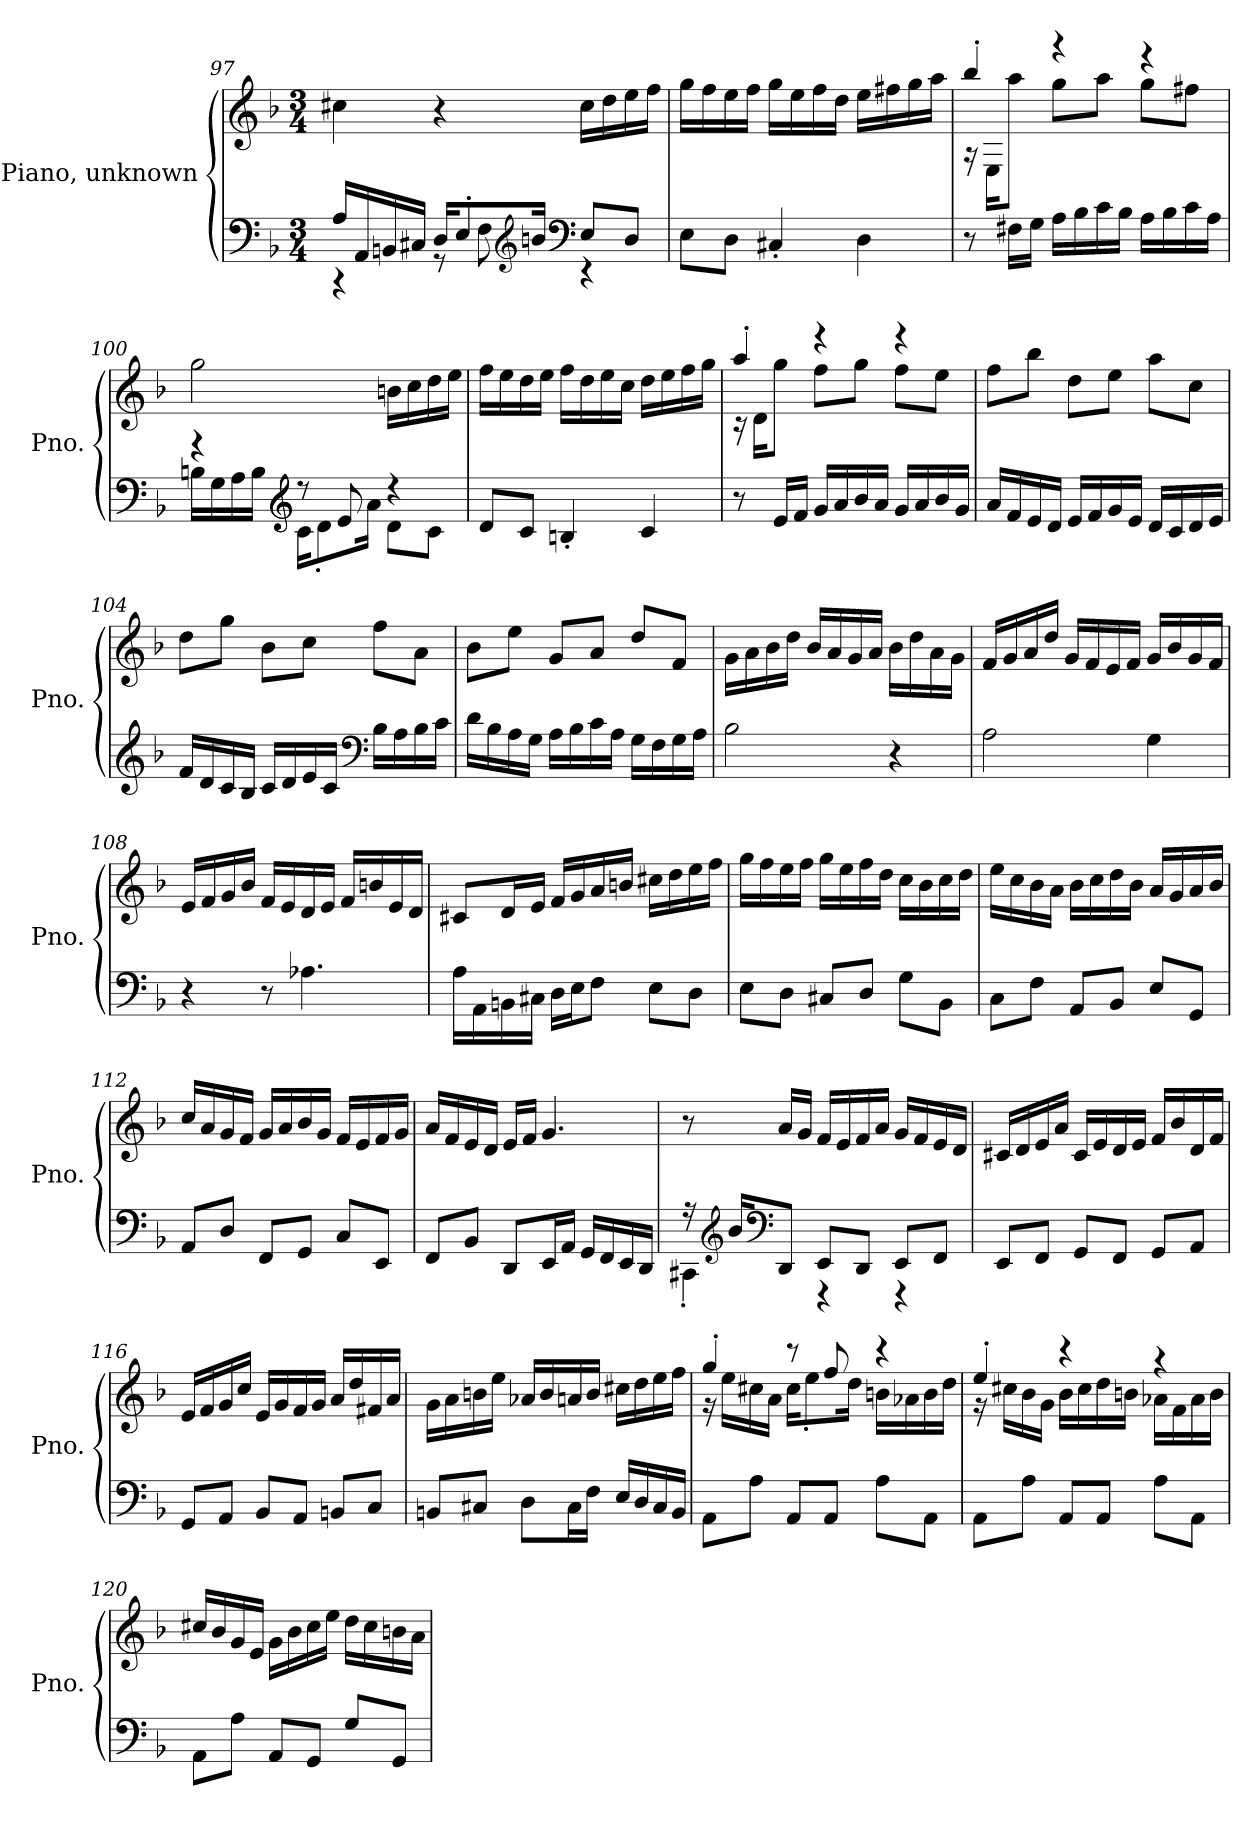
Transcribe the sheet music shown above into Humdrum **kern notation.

**kern	**kern
*part1	*part1
*staff2	*staff1
*I"Piano, unknown	*
*I'Pno.	*
!!LO:PB:g=z
*clefF4	*clefG2
*k[b-]	*k[b-]
*M3/4	*M3/4
=97	=97
*^	*
16A/LL	4r	4cc#X\
16AA/	.	.
16BBn/	.	.
16C#X/JJ	.	.
16D/KL	8r	4r
8E'/	.	.
.	8F\	.
*clefG2	*	*
16bn/Jk	.	.
*clefF4	*	*
8E/L	4r	16cc#\LL
.	.	16dd\
8D/J	.	16ee\
.	.	16ff\JJ
*v	*v	*
=98	=98
8E\L	16gg\LL
.	16ff\
8D\J	16ee\
.	16ff\JJ
4C#X'/	16gg\LL
.	16ee\
.	16ff\
.	16dd\JJ
4D\	16ee\LL
.	16ff#X\
.	16gg\
.	16aa\JJ
=99	=99
*	*^
8r	4bb-'/	16r
.	.	16E\KL
16F#X\LL	.	8aa\J
16G\JJ	.	.
16A\LL	4r	8gg\L
16B-\	.	.
16c\	.	8aa\J
16B-\JJ	.	.
16A\LL	4r	8gg\L
16B-\	.	.
16c\	.	8ff#X\J
16A\JJ	.	.
*	*v	*v
!!LO:LB:g=z
=100	=100
*^	*
4r	16Bn\LL	2gg\
.	16G\	.
.	16A\	.
.	16B\JJ	.
*clefG2	*	*
8r	16c\KL	.
.	8d'\	.
8e/	.	.
.	16a\Jk	.
4r	8d\L	16bn\LL
.	.	16cc\
.	8c\J	16dd\
.	.	16ee\JJ
*v	*v	*
=101	=101
8d/L	16ff\LL
.	16ee\
8c/J	16dd\
.	16ee\JJ
4Bn'/	16ff\LL
.	16dd\
.	16ee\
.	16cc\JJ
4c/	16dd\LL
.	16ee\
.	16ff\
.	16gg\JJ
=102	=102
*	*^
8r	4aa'/	16r
.	.	16d\KL
16e/LL	.	8gg\J
16f/JJ	.	.
16g/LL	4r	8ff\L
16a/	.	.
16b-/	.	8gg\J
16a/JJ	.	.
16g/LL	4r	8ff\L
16a/	.	.
16b-/	.	8ee\J
16g/JJ	.	.
*	*v	*v
!!LO:LB:g=z
=103	=103
16a/LL	8ff\L
16f/	.
16e/	8bb-\J
16d/JJ	.
16e/LL	8dd\L
16f/	.
16g/	8ee\J
16e/JJ	.
16d/LL	8aa\L
16c/	.
16d/	8cc\J
16e/JJ	.
=104	=104
16f/LL	8dd\L
16d/	.
16c/	8gg\J
16B-/JJ	.
16c/LL	8b-\L
16d/	.
16e/	8cc\J
16c/JJ	.
*clefF4	*
16B-\LL	8ff\L
16A\	.
16B-\	8a\J
16c\JJ	.
=105	=105
16d\LL	8b-\L
16B-\	.
16A\	8ee\J
16G\JJ	.
16A\LL	8g/L
16B-\	.
16c\	8a/J
16A\JJ	.
16G\LL	8dd/L
16F\	.
16G\	8f/J
16A\JJ	.
!!LO:LB:g=z
=106	=106
2B-\	16g\LL
.	16a\
.	16b-\
.	16dd\JJ
.	16b-/LL
.	16a/
.	16g/
.	16a/JJ
4r	16b-\LL
.	16dd\
.	16a\
.	16g\JJ
=107	=107
2A\	16f/LL
.	16g/
.	16a/
.	16dd/JJ
.	16g/LL
.	16f/
.	16e/
.	16f/JJ
4G\	16g/LL
.	16b-/
.	16g/
.	16f/JJ
=108	=108
4r	16e/LL
.	16f/
.	16g/
.	16b-/JJ
8r	16f/LL
.	16e/
4.A-X\	16d/
.	16e/JJ
.	16f/LL
.	16bn/
.	16e/
.	16d/JJ
!!LO:LB:g=z
=109	=109
16A\LL	8c#X/L
16AA\	.
16BBn\	16d/L
16C#X\JJ	16e/JJ
16D\LL	16f/LL
16E\J	16g/
8F\J	16a/
.	16bn/JJ
8E\L	16cc#X\LL
.	16dd\
8D\J	16ee\
.	16ff\JJ
=110	=110
8E\L	16gg\LL
.	16ff\
8D\J	16ee\
.	16ff\JJ
8C#X/L	16gg\LL
.	16ee\
8D/J	16ff\
.	16dd\JJ
8G\L	16cc\LL
.	16b-\
8BB-\J	16cc\
.	16dd\JJ
=111	=111
8C\L	16ee\LL
.	16cc\
8F\J	16b-\
.	16a\JJ
8AA/L	16b-\LL
.	16cc\
8BB-/J	16dd\
.	16b-\JJ
8E/L	16a/LL
.	16g/
8GG/J	16a/
.	16b-/JJ
!!LO:LB:g=z
=112	=112
8AA/L	16cc/LL
.	16a/
8D/J	16g/
.	16f/JJ
8FF/L	16g/LL
.	16a/
8GG/J	16b-/
.	16g/JJ
8C/L	16f/LL
.	16e/
8EE/J	16f/
.	16g/JJ
=113	=113
8FF/L	16a/LL
.	16f/
8BB-/J	16e/
.	16d/JJ
8DD/L	16e/LL
.	16f/JJ
16EE/L	4.g/
16AA/JJ	.
16GG/LL	.
16FF/	.
16EE/	.
16DD/JJ	.
=114	=114
*^	*
16r	4CC#X'\	8r
*clefG2	*	*
16b-/KL	.	.
*clefF4	*	*
8DD/J	.	16a/LL
.	.	16g/JJ
8EE/L	4r	16f/LL
.	.	16e/
8DD/J	.	16f/
.	.	16a/JJ
8EE/L	4r	16g/LL
.	.	16f/
8FF/J	.	16e/
.	.	16d/JJ
*v	*v	*
!!LO:PB:g=z
=115	=115
8EE/L	16c#X/LL
.	16d/
8FF/J	16e/
.	16a/JJ
8GG/L	16c#/LL
.	16e/
8FF/J	16d/
.	16e/JJ
8GG/L	16f/LL
.	16b-/
8AA/J	16d/
.	16f/JJ
=116	=116
8GG/L	16e/LL
.	16f/
8AA/J	16g/
.	16cc/JJ
8BB-/L	16e/LL
.	16g/
8AA/J	16f/
.	16g/JJ
8BBn/L	16a/LL
.	16dd/
8C/J	16f#X/
.	16a/JJ
=117	=117
8BBn/L	16g\LL
.	16a\
8C#X/J	16bn\
.	16ee\JJ
8D\L	16a-X/LL
.	16b/
16C#\L	16an/
16F\JJ	16b/JJ
16E/LL	16cc#X\LL
16D/	16dd\
16C#/	16ee\
16BB/JJ	16ff\JJ
!!LO:LB:g=z
=118	=118
*	*^
8AA\L	4gg'/	16r
.	.	16ee\LL
8A\J	.	16cc#X\
.	.	16a\JJ
8AA/L	8r	16cc#\KL
.	.	8ee'\
8AA/J	8ff/	.
.	.	16dd\Jk
8A\L	4r	16bn\LL
.	.	16a-X\
8AA\J	.	16b\
.	.	16dd\JJ
=119	=119	=119
8AA\L	4ee'/	16r
.	.	16cc#X\LL
8A\J	.	16b-\
.	.	16g\JJ
8AA/L	4r	16b-\LL
.	.	16cc#\
8AA/J	.	16dd\
.	.	16bn\JJ
8A\L	4r	16a-X\LL
.	.	16f\
8AA\J	.	16a-\
.	.	16b\JJ
*	*v	*v
=120	=120
8AA\L	16cc#X/LL
.	16b-/
8A\J	16g/
.	16e/JJ
8AA/L	16g\LL
.	16b-\
8GG/J	16cc#\
.	16ee\JJ
8G/L	16dd\LL
.	16cc#\
8GG/J	16bn\
.	16a\JJ
=	=
*-	*-
